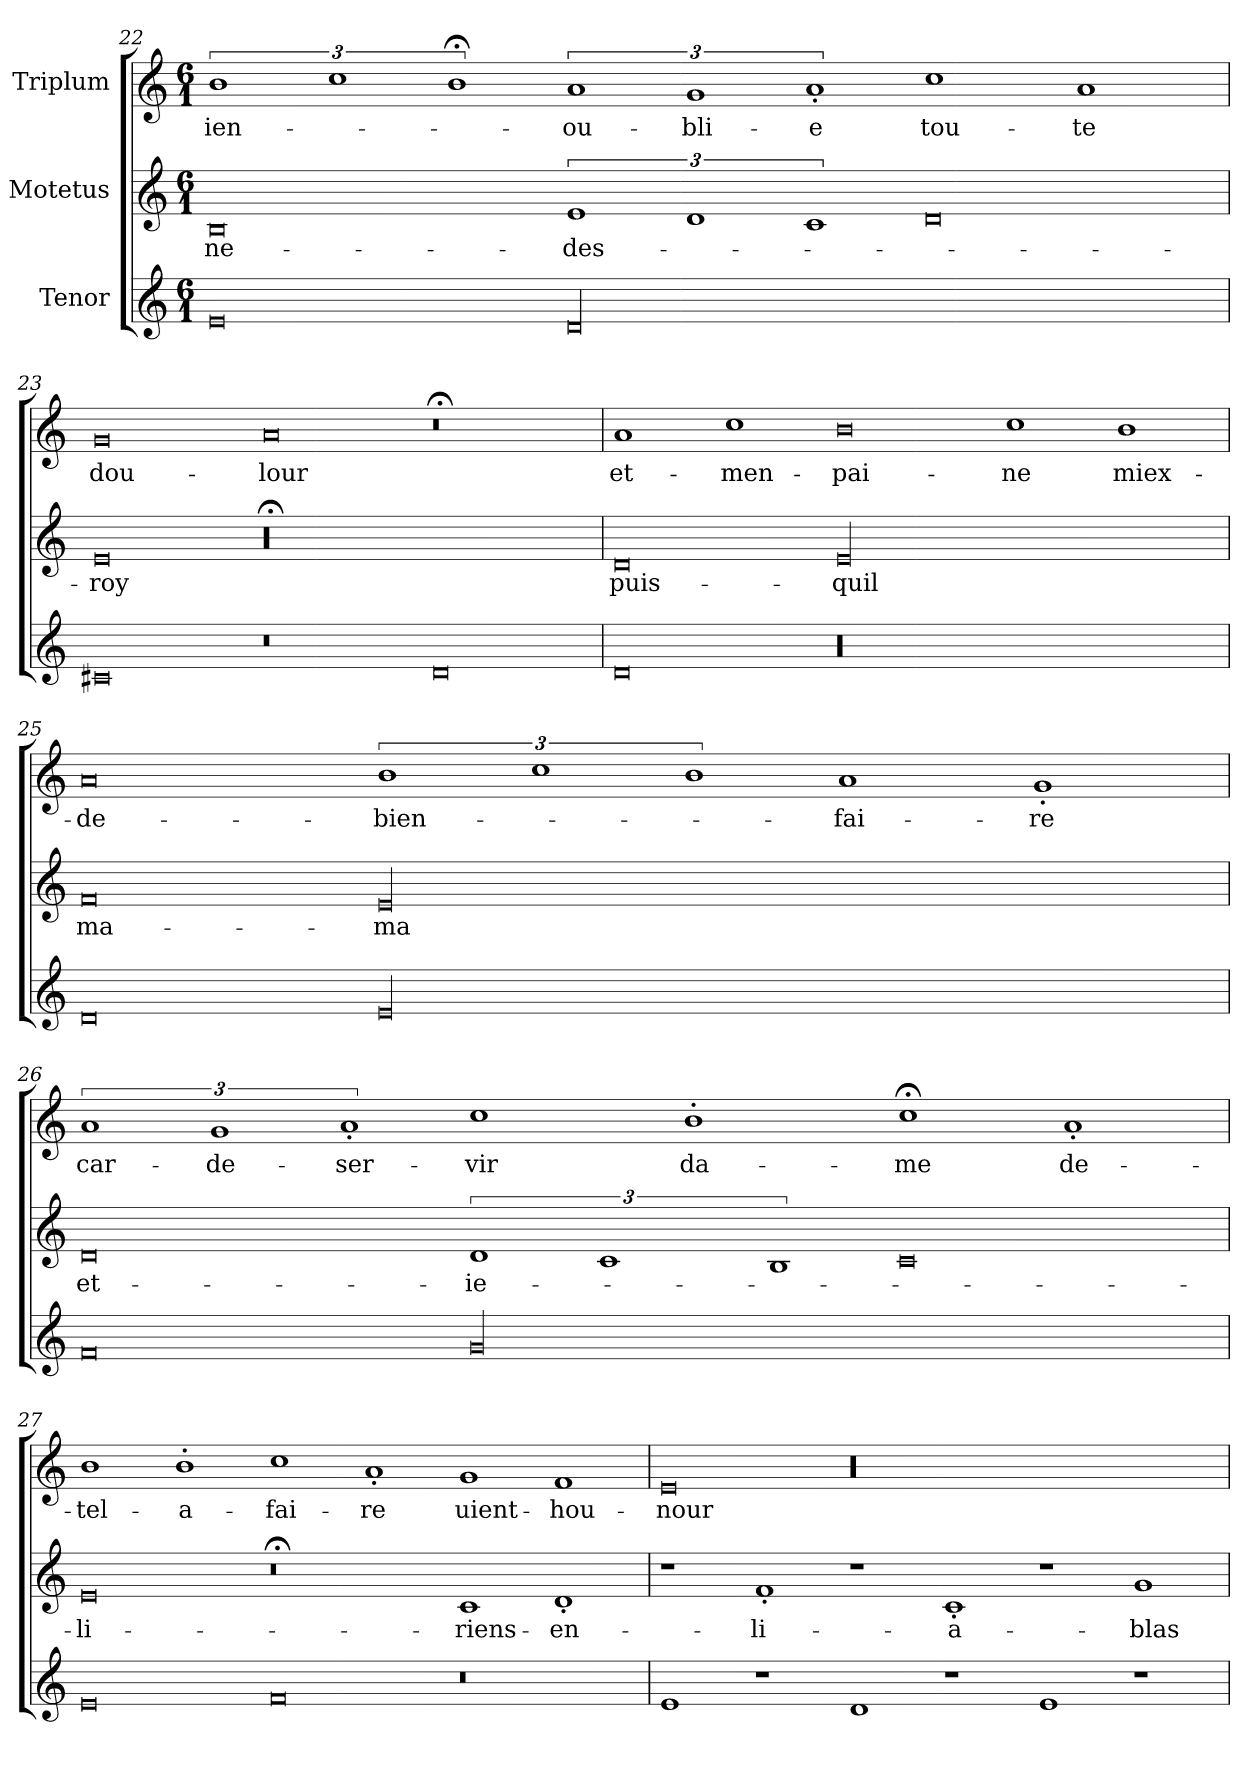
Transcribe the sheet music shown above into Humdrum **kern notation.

**kern	**kern	**text	**kern	**text
*part3	*part2	*part2	*part1	*part1
*staff3	*staff2	*staff2	*staff1	*staff1
*I"Tenor	*I"Motetus	*	*I"Triplum	*
*clefG2	*clefG2	*	*clefG2	*
*k[]	*k[]	*	*k[]	*
*C:	*C:	*	*C:	*
*M6/1	*M6/1	*	*M6/1	*
=22	=22	=22	=22	=22
0e/	0B/	ne-	3%2b\	ien-
.	.	.	3%2cc\	.
.	.	.	3%2b;<\	.
00d/	3%2e/	des-	3%2a/	ou-
.	3%2d/	.	3%2g/	-bli-
.	3%2c/	.	3%2a'/	-e
.	0d/	.	1cc\	tou-
.	.	.	1a/	-te
!!LO:PB:g=z
=23	=23	=23	=23	=23
0c#X/	0e/	-roy	0g/	dou-
0r	00r;<	.	0a/	-lour
0d/	.	.	0r;<	.
=24	=24	=24	=24	=24
0d/	0d/	puis-	1a/	et-
.	.	.	1cc\	men-
00r	00e/	-quil	0b\	pai-
.	.	.	1cc\	-ne
.	.	.	1b\	miex-
=25	=25	=25	=25	=25
0d/	0f/	ma-	0a/	de-
00e/	00e/	-ma	3%2b\	bien-
.	.	.	3%2cc\	.
.	.	.	3%2b\	.
.	.	.	1a/	fai-
.	.	.	1g'/	-re
=26	=26	=26	=26	=26
0f/	0d/	et-	3%2a/	car-
.	.	.	3%2g/	de-
.	.	.	3%2a'/	ser-
00g/	3%2d/	ie-	1cc\	-vir
.	3%2c/	.	.	.
.	.	.	1b'\	da-
.	3%2B/	.	.	.
.	0c/	.	1cc;<\	-me
.	.	.	1a'/	de-
=27	=27	=27	=27	=27
0e/	0e/	li-	1b\	tel-
.	.	.	1b'\	a-
0f/	0r;<	.	1cc\	fai-
.	.	.	1a'/	-re
0r	1c/	riens-	1g/	uient-
.	1d'/	en-	1f/	hou-
=28	=28	=28	=28	=28
1e/	1r	.	0e/	nour-
1r	1f'/	li-	.	.
1d/	1r	.	00r	.
1r	1c'/	a-	.	.
1e/	1r	.	.	.
1r	1g/	blas-	.	.
=	=	=	=	=
*-	*-	*-	*-	*-
